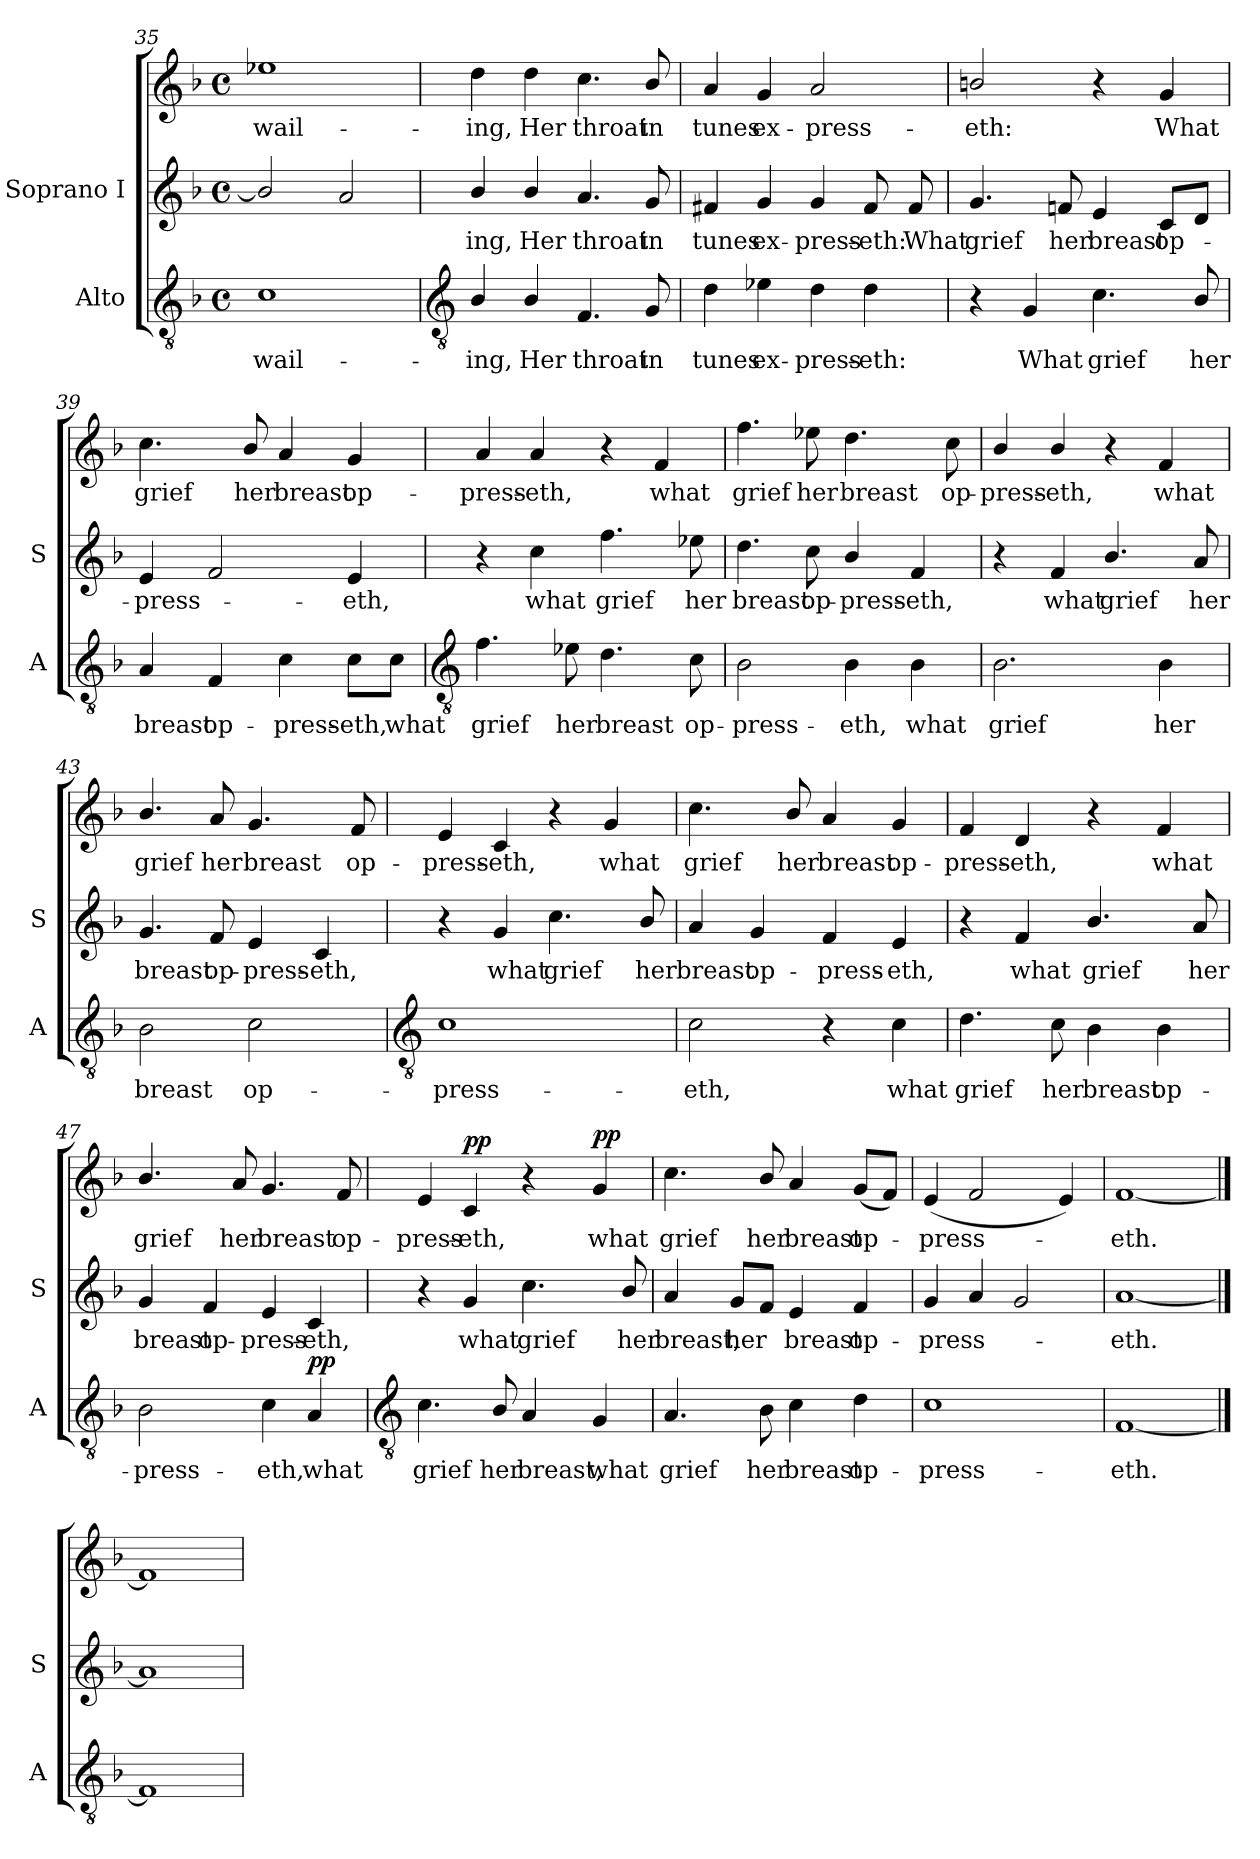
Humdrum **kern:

**kern	**text	**dynam	**kern	**text	**kern	**text	**dynam
*part2	*part2	*part2	*part1	*part1	*part1	*part1	*part1
*staff3	*staff3	*staff3	*staff2	*staff2	*staff1	*staff1	*staff1/2
*I"Alto	*	*	*I"Soprano I	*	*	*	*
*I'A	*	*	*I'S	*	*	*	*
*clefGv2	*	*	*clefG2	*	*clefG2	*	*
*k[b-]	*	*	*k[b-]	*	*k[b-]	*	*
*F:	*	*	*F:	*	*F:	*	*
*M4/4	*	*	*M4/4	*	*M4/4	*	*
*met(c)	*	*	*met(c)	*	*met(c)	*	*
=35	=35	=35	=35	=35	=35	=35	=35
!	!LO:LY:b	!	!	!	!	!LO:LY:b	!
1c	-wail-	.	2b-/]	.	1ee-X	wail-	.
.	.	.	2a	.	.	.	.
!!LO:LB:g=z
=36	=36	=36	=36	=36	=36	=36	=36
*clefGv2	*	*	*	*	*	*	*
!	!LO:LY:b	!	!	!LO:LY:b	!	!LO:LY:b	!
4B-/	-ing,	.	4b-/	ing,	4dd	-ing,	.
!	!LO:LY:b	!	!	!LO:LY:b	!	!LO:LY:b	!
4B-/	Her	.	4b-/	Her	4dd	Her	.
!	!LO:LY:b	!	!	!LO:LY:b	!	!LO:LY:b	!
4.F	throat	.	4.a	throat	4.cc	throat	.
!	!LO:LY:b	!	!	!LO:LY:b	!	!LO:LY:b	!
8G	in	.	8g	in	8b-/	in	.
=37	=37	=37	=37	=37	=37	=37	=37
!	!LO:LY:b	!	!	!LO:LY:b	!	!LO:LY:b	!
4d	tunes	.	4f#X	-tunes	4a	tunes	.
!	!LO:LY:b	!	!	!LO:LY:b	!	!LO:LY:b	!
4e-X	ex-	.	4g	ex-	4g	ex-	.
!	!LO:LY:b	!	!	!LO:LY:b	!	!LO:LY:b	!
4d	-press-	.	4g	-press-	2a	-press-	.
!	!LO:LY:b	!	!	!LO:LY:b	!	!	!
4d	-eth:	.	8f#	-eth:	.	.	.
!	!	!	!	!LO:LY:b	!	!	!
.	.	.	8f#	What	.	.	.
=38	=38	=38	=38	=38	=38	=38	=38
!	!	!	!	!LO:LY:b	!	!LO:LY:b	!
4r	.	.	4.g	grief	2bn/	eth:	.
!	!LO:LY:b	!	!	!	!	!	!
4G	What	.	.	.	.	.	.
!	!	!	!	!LO:LY:b	!	!	!
.	.	.	8fn	her	.	.	.
!	!LO:LY:b	!	!	!LO:LY:b	!	!	!
4.c	grief	.	4e	breast	4r	.	.
!	!	!	!	!LO:LY:b	!	!LO:LY:b	!
.	.	.	8cL	op-	4g	What	.
!	!LO:LY:b	!	!	!	!	!	!
8B-/	her	.	8dJ	.	.	.	.
=39	=39	=39	=39	=39	=39	=39	=39
!	!LO:LY:b	!	!	!LO:LY:b	!	!LO:LY:b	!
4A	breast	.	4e	-press-	4.cc	grief	.
!	!LO:LY:b	!	!	!	!	!	!
4F	op-	.	2f	.	.	.	.
!	!	!	!	!	!	!LO:LY:b	!
.	.	.	.	.	8b-/	her	.
!	!LO:LY:b	!	!	!	!	!LO:LY:b	!
4c	-press-	.	.	.	4a	breast	.
!	!LO:LY:b	!	!	!LO:LY:b	!	!LO:LY:b	!
8c\L	-eth,	.	4e	eth,	4g	op-	.
!	!LO:LY:b	!	!	!	!	!	!
8c\J	what	.	.	.	.	.	.
!!LO:LB:g=z
=40	=40	=40	=40	=40	=40	=40	=40
*clefGv2	*	*	*	*	*	*	*
!	!LO:LY:b	!	!	!	!	!LO:LY:b	!
4.f	grief	.	4r	.	4a	press-	.
!	!	!	!	!LO:LY:b	!	!LO:LY:b	!
.	.	.	4cc	what	4a	-eth,	.
!	!LO:LY:b	!	!	!	!	!	!
8e-X	her	.	.	.	.	.	.
!	!LO:LY:b	!	!	!LO:LY:b	!	!	!
4.d	breast	.	4.ff	grief	4r	.	.
!	!	!	!	!	!	!LO:LY:b	!
.	.	.	.	.	4f	what	.
!	!LO:LY:b	!	!	!LO:LY:b	!	!	!
8c	op-	.	8ee-X	her	.	.	.
=41	=41	=41	=41	=41	=41	=41	=41
!	!LO:LY:b	!	!	!LO:LY:b	!	!LO:LY:b	!
2B-	-press-	.	4.dd	-breast	4.ff	grief	.
!	!	!	!	!LO:LY:b	!	!LO:LY:b	!
.	.	.	8cc	op-	8ee-X	her	.
!	!LO:LY:b	!	!	!LO:LY:b	!	!LO:LY:b	!
4B-	-eth,	.	4b-/	-press-	4.dd	breast	.
!	!LO:LY:b	!	!	!LO:LY:b	!	!	!
4B-	what	.	4f	-eth,	.	.	.
!	!	!	!	!	!	!LO:LY:b	!
.	.	.	.	.	8cc	op-	.
=42	=42	=42	=42	=42	=42	=42	=42
!	!LO:LY:b	!	!	!	!	!LO:LY:b	!
2.B-	grief	.	4r	.	4b-/	press-	.
!	!	!	!	!LO:LY:b	!	!LO:LY:b	!
.	.	.	4f	what	4b-/	-eth,	.
!	!	!	!	!LO:LY:b	!	!	!
.	.	.	4.b-/	grief	4r	.	.
!	!LO:LY:b	!	!	!	!	!LO:LY:b	!
4B-	her	.	.	.	4f	what	.
!	!	!	!	!LO:LY:b	!	!	!
.	.	.	8a	her	.	.	.
=43	=43	=43	=43	=43	=43	=43	=43
!	!LO:LY:b	!	!	!LO:LY:b	!	!LO:LY:b	!
2B-	breast	.	4.g	-breast	4.b-/	grief	.
!	!	!	!	!LO:LY:b	!	!LO:LY:b	!
.	.	.	8f	op-	8a	her	.
!	!LO:LY:b	!	!	!LO:LY:b	!	!LO:LY:b	!
2c	op-	.	4e	-press-	4.g	breast	.
!	!	!	!	!LO:LY:b	!	!	!
.	.	.	4c	-eth,	.	.	.
!	!	!	!	!	!	!LO:LY:b	!
.	.	.	.	.	8f	op-	.
!!LO:LB:g=z
=44	=44	=44	=44	=44	=44	=44	=44
*clefGv2	*	*	*	*	*	*	*
!	!LO:LY:b	!	!	!	!	!LO:LY:b	!
1c	-press-	.	4r	.	4e	press-	.
!	!	!	!	!LO:LY:b	!	!LO:LY:b	!
.	.	.	4g	what	4c	-eth,	.
!	!	!	!	!LO:LY:b	!	!	!
.	.	.	4.cc	grief	4r	.	.
!	!	!	!	!	!	!LO:LY:b	!
.	.	.	.	.	4g	what	.
!	!	!	!	!LO:LY:b	!	!	!
.	.	.	8b-/	her	.	.	.
=45	=45	=45	=45	=45	=45	=45	=45
!	!LO:LY:b	!	!	!LO:LY:b	!	!LO:LY:b	!
2c	-eth,	.	4a	-breast	4.cc	grief	.
!	!	!	!	!LO:LY:b	!	!	!
.	.	.	4g	op-	.	.	.
!	!	!	!	!	!	!LO:LY:b	!
.	.	.	.	.	8b-/	her	.
!	!	!	!	!LO:LY:b	!	!LO:LY:b	!
4r	.	.	4f	-press-	4a	breast	.
!	!LO:LY:b	!	!	!LO:LY:b	!	!LO:LY:b	!
4c	what	.	4e	-eth,	4g	op-	.
=46	=46	=46	=46	=46	=46	=46	=46
!	!LO:LY:b	!	!	!	!	!LO:LY:b	!
4.d	grief	.	4r	.	4f	press-	.
!	!	!	!	!LO:LY:b	!	!LO:LY:b	!
.	.	.	4f	what	4d	-eth,	.
!	!LO:LY:b	!	!	!	!	!	!
8c	her	.	.	.	.	.	.
!	!LO:LY:b	!	!	!LO:LY:b	!	!	!
4B-	breast	.	4.b-/	grief	4r	.	.
!	!LO:LY:b	!	!	!	!	!LO:LY:b	!
4B-	op-	.	.	.	4f	what	.
!	!	!	!	!LO:LY:b	!	!	!
.	.	.	8a	her	.	.	.
=47	=47	=47	=47	=47	=47	=47	=47
!	!LO:LY:b	!	!	!LO:LY:b	!	!LO:LY:b	!
2B-	-press-	.	4g	-breast	4.b-/	grief	.
!	!	!	!	!LO:LY:b	!	!	!
.	.	.	4f	op-	.	.	.
!	!	!	!	!	!	!LO:LY:b	!
.	.	.	.	.	8a	her	.
!	!LO:LY:b	!	!	!LO:LY:b	!	!LO:LY:b	!
4c	-eth,	.	4e	-press-	4.g	breast	.
!	!LO:LY:b	!LO:DY:b	!	!LO:LY:b	!	!	!
4A	what	pp	4c	-eth,	.	.	.
!	!	!	!	!	!	!LO:LY:b	!
.	.	.	.	.	8f	op-	.
!!LO:LB:g=z
=48	=48	=48	=48	=48	=48	=48	=48
*clefGv2	*	*	*	*	*	*	*
!	!LO:LY:b	!	!	!	!	!LO:LY:b	!
4.c	grief	.	4r	.	4e	press-	.
!	!	!	!	!LO:LY:b	!	!LO:LY:b	!LO:DY:b=2
.	.	.	4g	what	4c	-eth,	pp
!	!LO:LY:b	!	!	!	!	!	!
8B-/	her	.	.	.	.	.	.
!	!LO:LY:b	!	!	!LO:LY:b	!	!	!
4A	breast,	.	4.cc	grief	4r	.	.
!	!LO:LY:b	!	!	!	!	!LO:LY:b	!LO:DY:b
4G	what	.	.	.	4g	what	pp
!	!	!	!	!LO:LY:b	!	!	!
.	.	.	8b-/	her	.	.	.
=49	=49	=49	=49	=49	=49	=49	=49
!	!LO:LY:b	!	!	!LO:LY:b	!	!LO:LY:b	!
4.A	grief	.	4a	breast,	4.cc	grief	.
!	!	!	!	!LO:LY:b	!	!	!
.	.	.	8gL	her	.	.	.
!	!LO:LY:b	!	!	!	!	!LO:LY:b	!
8B-	her	.	8fJ	.	8b-/	her	.
!	!LO:LY:b	!	!	!LO:LY:b	!	!LO:LY:b	!
4c	breast	.	4e	breast	4a	breast	.
!	!LO:LY:b	!	!	!LO:LY:b	!	!LO:LY:b	!
4d	op-	.	4f	op-	(<8gL	op-	.
.	.	.	.	.	8fJ)	.	.
=50	=50	=50	=50	=50	=50	=50	=50
!	!LO:LY:b	!	!	!LO:LY:b	!	!LO:LY:b	!
1c	-press-	.	4g	press-	(<4e	-press-	.
.	.	.	4a	.	2f	.	.
.	.	.	2g	.	.	.	.
.	.	.	.	.	4e)	.	.
=51	=51	=51	=51	=51	=51	=51	=51
!	!LO:LY:b	!	!	!LO:LY:b	!	!LO:LY:b	!
[1F	-eth.	.	[1a	eth.	[1f	eth.	.
==52	==52	==52	==52	==52	==52	==52	==52
1F]	.	.	1a]	.	1f]	.	.
=	=	=	=	=	=	=	=
*-	*-	*-	*-	*-	*-	*-	*-
